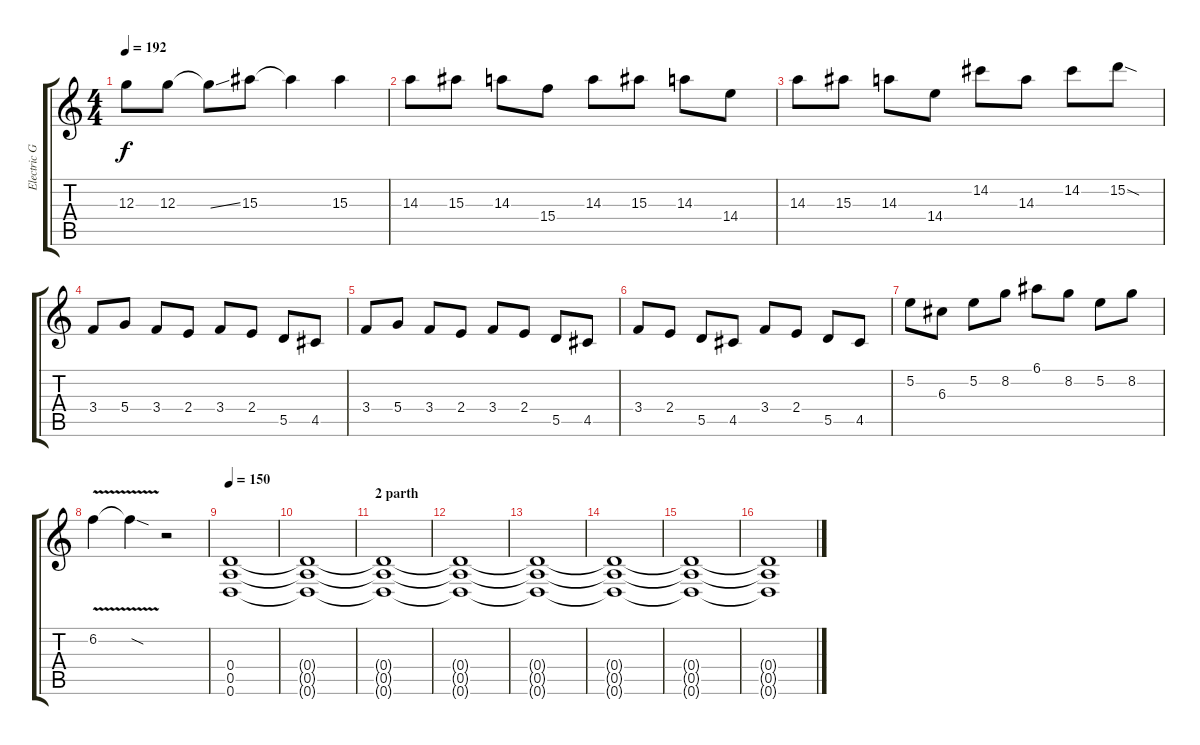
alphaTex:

\track ("Electric Guitar" "Electric G") {instrument distortionguitar}
\staff {score tabs}
\tuning (E4 B3 G3 D3 A2 D2) {hide}
\ts (4 4)
\tempo 192
\clef g2
\ks c
12.3{t}.8{dy f} 12.3.8 12.3{ss t}.8 15.3.8 15.3{t}.4 15.3.4 |
14.3.8 15.3.8 14.3.8 15.4.8 14.3.8 15.3.8 14.3.8 14.4.8 |
14.3.8 15.3.8 14.3.8 14.4.8 14.2.8 14.3.8 14.2.8 15.2{sod}.8 |
3.4.8 5.4.8 3.4.8 2.4.8 3.4.8 2.4.8 5.5.8 4.5.8 |
3.4.8 5.4.8 3.4.8 2.4.8 3.4.8 2.4.8 5.5.8 4.5.8 |
3.4.8 2.4.8 5.5.8 4.5.8 3.4.8 2.4.8 5.5.8 4.5.8 |
5.2.8 6.3.8 5.2.8 8.2.8 6.1.8 8.2.8 5.2.8 8.2.8 |
6.2{v}.4 6.2{v sod t}.4 r.2 |
\tempo 150
(0.4 0.5 0.6).1{volume 2} |
(0.4{t} 0.5{t} 0.6{t}).1 |
\section ("" "2 parth")
(0.4{t} 0.5{t} 0.6{t}).1 |
(0.4{t} 0.5{t} 0.6{t}).1 |
(0.4{t} 0.5{t} 0.6{t}).1 |
(0.4{t} 0.5{t} 0.6{t}).1 |
(0.4{t} 0.5{t} 0.6{t}).1 |
(0.4{t} 0.5{t} 0.6{t}).1
